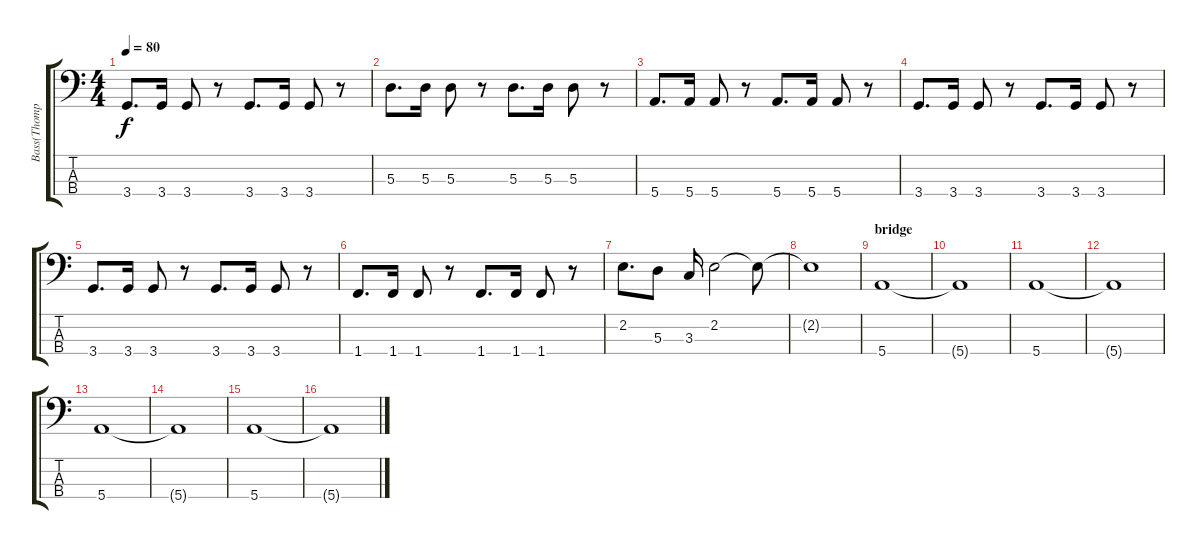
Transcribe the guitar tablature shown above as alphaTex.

\track ("Bass(Thompson)" "Bass(Thomp") {instrument electricbasspick}
\staff {score tabs}
\tuning (G2 D2 A1 E1) {hide}
\ts (4 4)
\tempo 80
\clef f4
\ks c
3.4.8{d dy f} 3.4.16 3.4.8 r.8 3.4.8{d} 3.4.16 3.4.8 r.8 |
5.3.8{d} 5.3.16 5.3.8 r.8 5.3.8{d} 5.3.16 5.3.8 r.8 |
5.4.8{d} 5.4.16 5.4.8 r.8 5.4.8{d} 5.4.16 5.4.8 r.8 |
3.4.8{d} 3.4.16 3.4.8 r.8 3.4.8{d} 3.4.16 3.4.8 r.8 |
3.4.8{d} 3.4.16 3.4.8 r.8 3.4.8{d} 3.4.16 3.4.8 r.8 |
1.4.8{d} 1.4.16 1.4.8 r.8 1.4.8{d} 1.4.16 1.4.8 r.8 |
2.2.8{d} 5.3.8 3.3.16 2.2.2 2.2{t}.8 |
2.2{t}.1 |
\section ("" "bridge")
5.4.1 |
5.4{t}.1 |
5.4.1 |
5.4{t}.1 |
5.4.1 |
5.4{t}.1 |
5.4.1 |
5.4{t}.1
